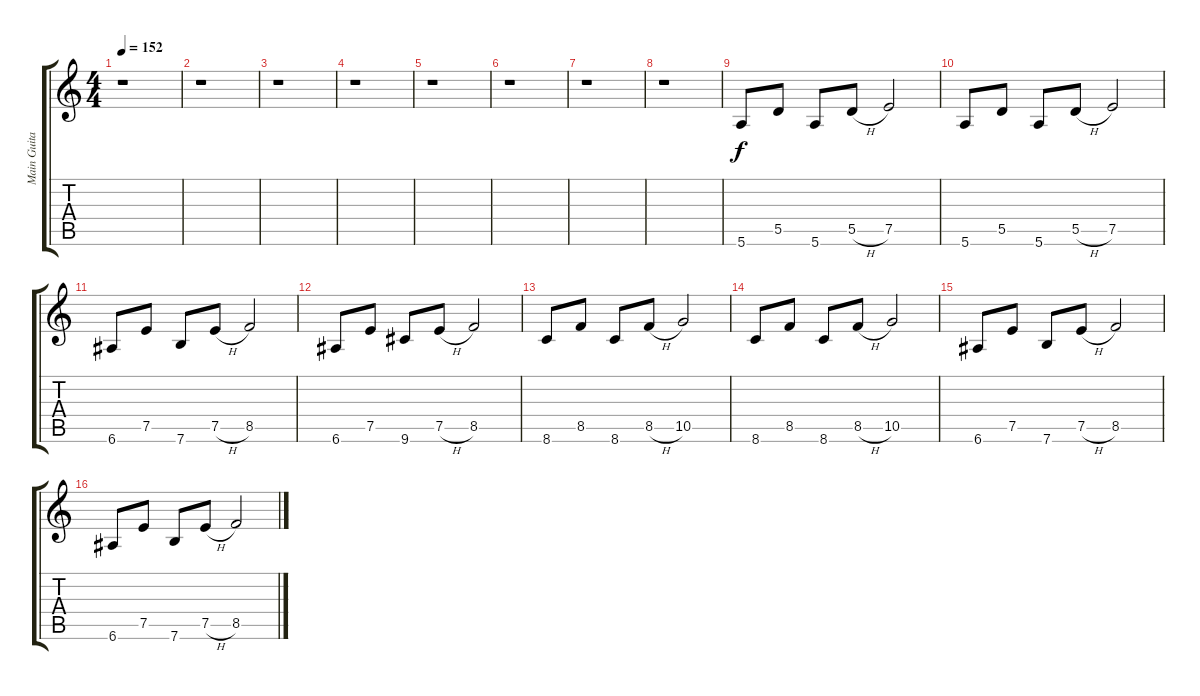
\track ("Main Guitar" "Main Guita") {instrument overdrivenguitar}
\staff {score tabs}
\tuning (E4 B3 G3 D3 A2 E2) {hide}
\ts (4 4)
\tempo 152
\clef g2
\ks c
r.1{dy f} |
r.1 |
r.1 |
r.1 |
r.1 |
r.1 |
r.1 |
r.1 |
5.6.8 5.5.8 5.6.8 5.5{h}.8 7.5.2 |
5.6.8 5.5.8 5.6.8 5.5{h}.8 7.5.2 |
6.6.8 7.5.8 7.6.8 7.5{h}.8 8.5.2 |
6.6.8 7.5.8 9.6.8 7.5{h}.8 8.5.2 |
8.6.8 8.5.8 8.6.8 8.5{h}.8 10.5.2 |
8.6.8 8.5.8 8.6.8 8.5{h}.8 10.5.2 |
6.6.8 7.5.8 7.6.8 7.5{h}.8 8.5.2 |
6.6.8 7.5.8 7.6.8 7.5{h}.8 8.5.2
